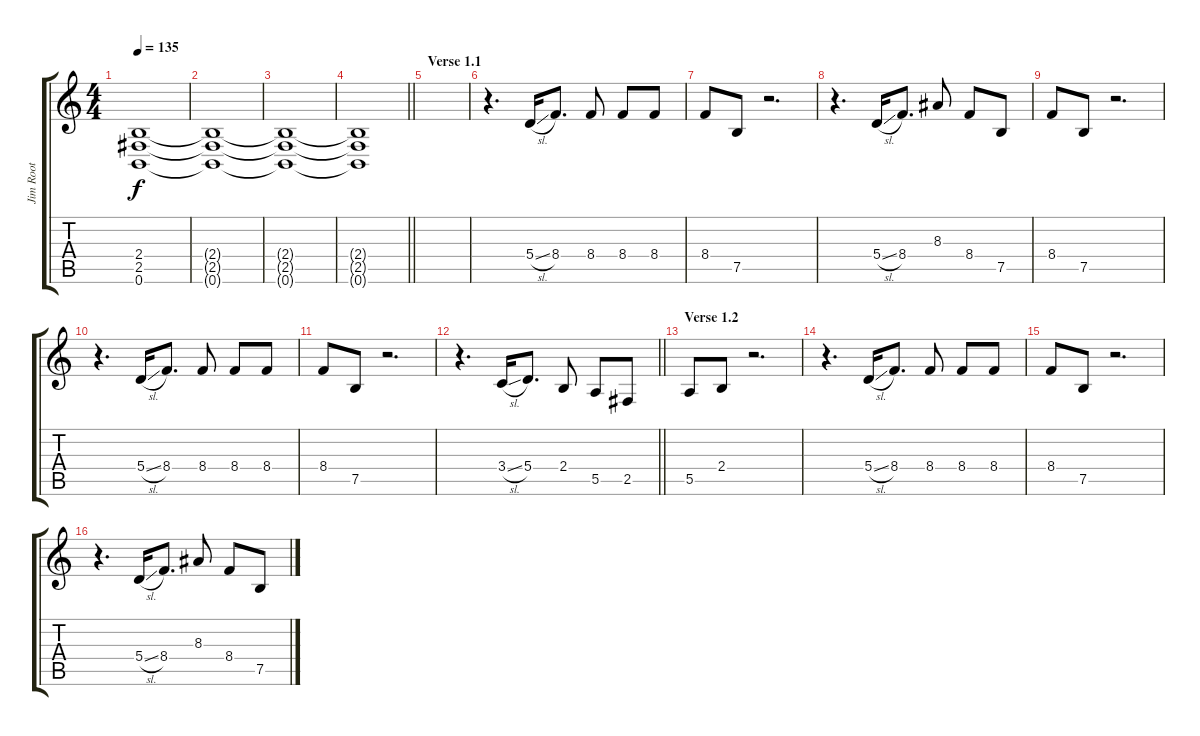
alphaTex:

\track ("Jim Root" "Jim Root") {instrument distortionguitar}
\staff {score tabs}
\tuning (B3 Gb3 D3 A2 E2 B1) {hide}
\ts (4 4)
\tempo 135
\clef g2
\ks c
(2.4{t} 2.5{t} 0.6{t}).1{dy f} |
(2.4{t} 2.5{t} 0.6{t}).1 |
(2.4{t} 2.5{t} 0.6{t}).1 |
\barLineRight lightlight
(2.4{t} 2.5{t} 0.6{t}).1 |
\section ("" "Verse 1.1")
|
r.4{d volume 10} 5.4{sl}.16 8.4.8{d} 8.4.8 8.4.8 8.4.8 |
8.4.8 7.5.8 r.2{d} |
r.4{d} 5.4{sl}.16 8.4.8{d} 8.3.8 8.4.8 7.5.8 |
8.4.8 7.5.8 r.2{d} |
r.4{d} 5.4{sl}.16 8.4.8{d} 8.4.8 8.4.8 8.4.8 |
8.4.8 7.5.8 r.2{d} |
\barLineRight lightlight
r.4{d} 3.4{sl}.16 5.4.8{d} 2.4.8 5.5.8 2.5.8 |
\section ("" "Verse 1.2")
5.5.8 2.4.8 r.2{d} |
r.4{d} 5.4{sl}.16 8.4.8{d} 8.4.8 8.4.8 8.4.8 |
8.4.8 7.5.8 r.2{d} |
r.4{d} 5.4{sl}.16 8.4.8{d} 8.3.8 8.4.8 7.5.8
